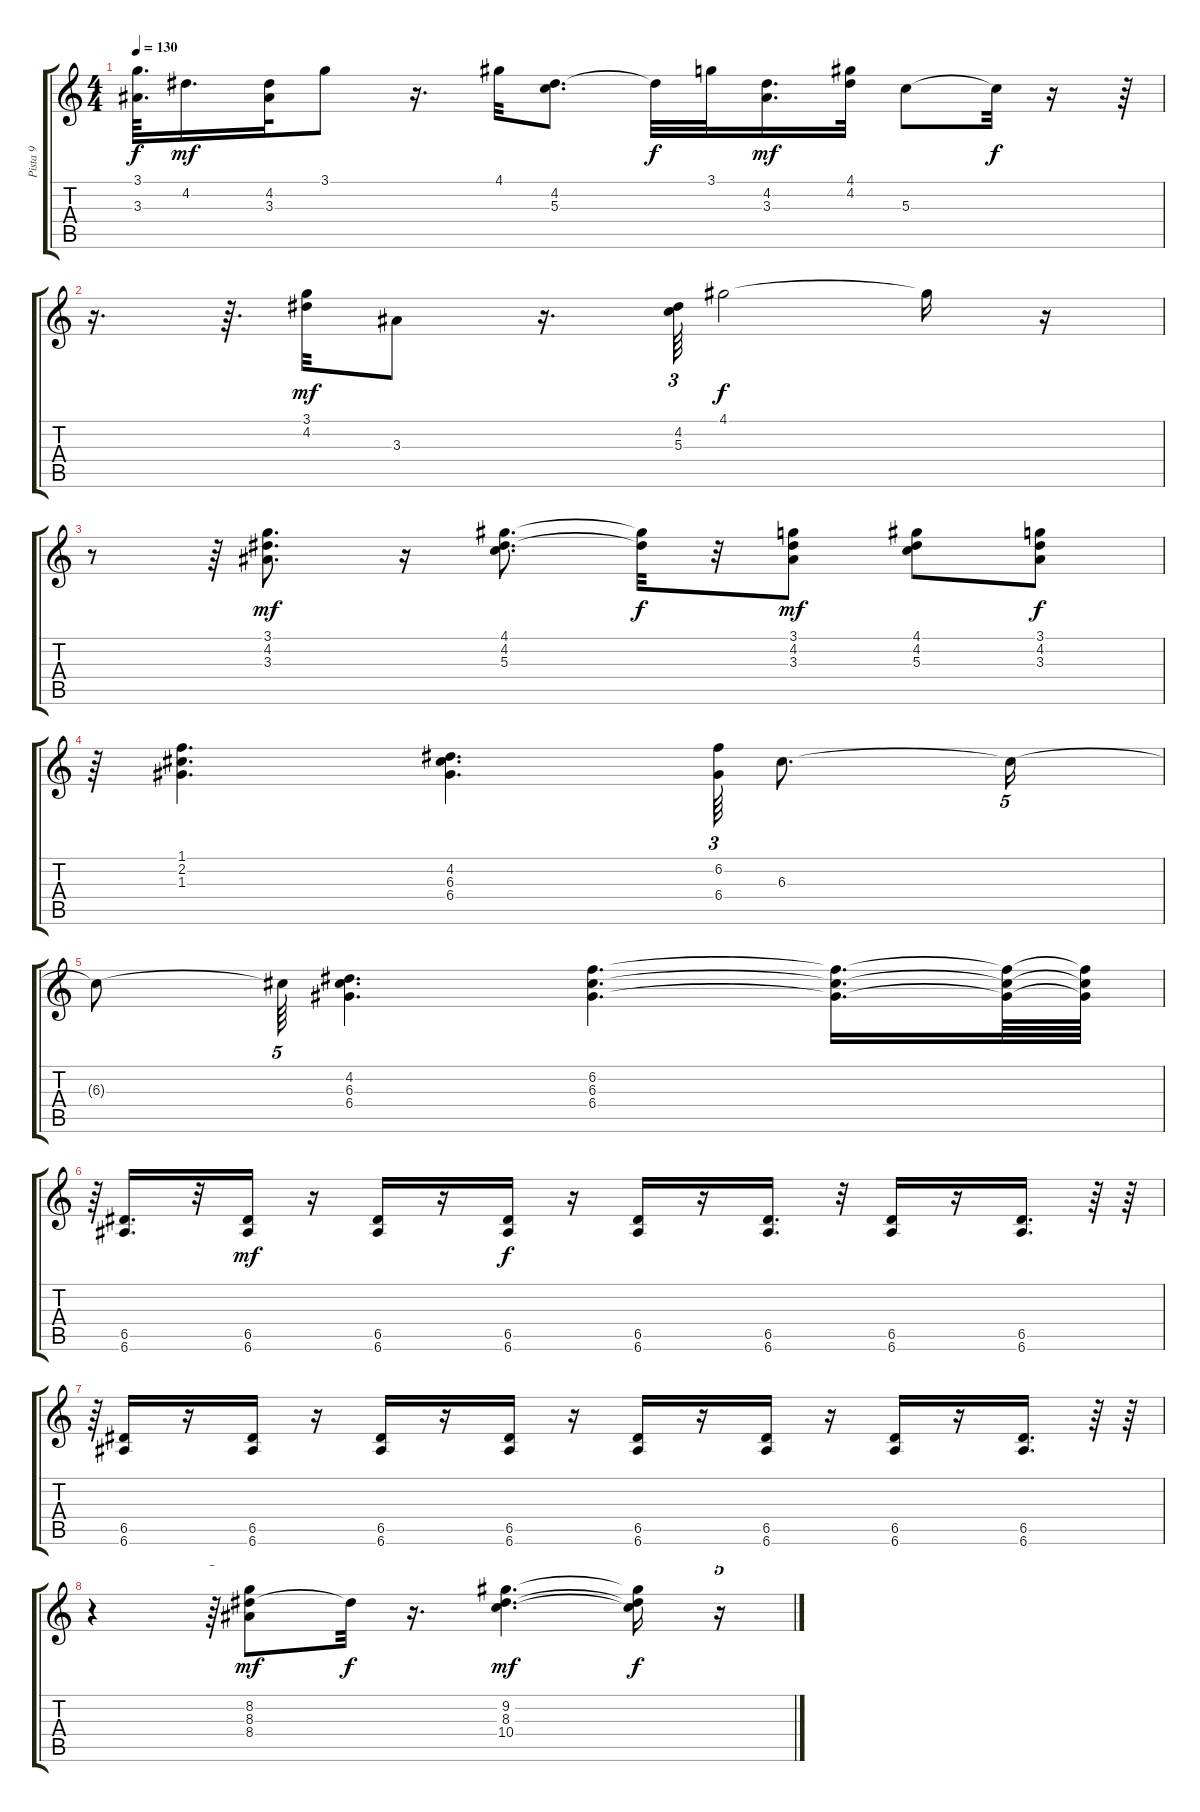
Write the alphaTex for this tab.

\track ("Pista 9" "Pista 9") {instrument distortionguitar}
\staff {score tabs}
\tuning (E4 B3 G3 D3 A2 E2) {hide}
\ts (4 4)
\tempo 130
\clef g2
\ks c
(3.1{t} 3.3{t}).64{d dy f} 4.2.16{d dy mf} (4.2 3.3).32 3.1.8 r.16{d} 4.1.32 (4.2 5.3).8{d} 4.2{t}.32{dy f} 3.1.32 (4.2 3.3).16{d dy mf} (4.1 4.2).32 5.3.8 5.3{t}.32{dy f} r.16 r.64 |
r.16{d} r.64{d} (3.1 4.2).32{dy mf} 3.3.8 r.16{d} (4.2 5.3).64{tu (3 2)} 4.1.2{dy f} 4.1{t}.16 r.16 |
r.8 r.64 (3.1 4.2 3.3).8{d dy mf} r.16 (4.1 4.2 5.3).8{d} (4.1{t} 4.2{t}).32{dy f} r.32 (3.1 4.2 3.3).8{dy mf} (4.1 4.2 5.3).8 (3.1 4.2 3.3).8{dy f} |
r.64 (1.1 2.2 1.3).4{d} (4.2 6.3 6.4).4{d} (6.2 6.4).64{tu (3 2)} 6.3.8{d} 6.3{t}.16{tu (5 4)} |
6.3{t}.8 6.3{t}.64{tu (5 4)} (4.2 6.3 6.4).4{d} (6.2 6.3 6.4).4{d} (6.2{t} 6.3{t} 6.4{t}).16{d} (6.2{t} 6.3{t} 6.4{t}).64 (6.2{t} 6.3{t} 6.4{t}).64 |
r.64{tu (5 4)} (6.5 6.6).16{d} r.32 (6.5 6.6).16{dy mf} r.16 (6.5 6.6).16 r.16 (6.5 6.6).16{dy f} r.16 (6.5 6.6).16 r.16 (6.5 6.6).16{d} r.32 (6.5 6.6).16 r.16 (6.5 6.6).16{d} r.64 r.64 |
r.64{tu (5 4)} (6.5 6.6).16 r.16 (6.5 6.6).16 r.16 (6.5 6.6).16 r.16 (6.5 6.6).16 r.16 (6.5 6.6).16 r.16 (6.5 6.6).16 r.16 (6.5 6.6).16 r.16 (6.5 6.6).16{d} r.64 r.64 |
r.4 r.64{tu (5 4)} (8.2 8.3 8.4).8{dy mf} 8.3{t}.32{dy f} r.16{d} (9.2 8.3 10.4).4{d dy mf} (9.2{t} 8.3{t} 10.4{t}).16{dy f} r.16{tu (5 4)}
